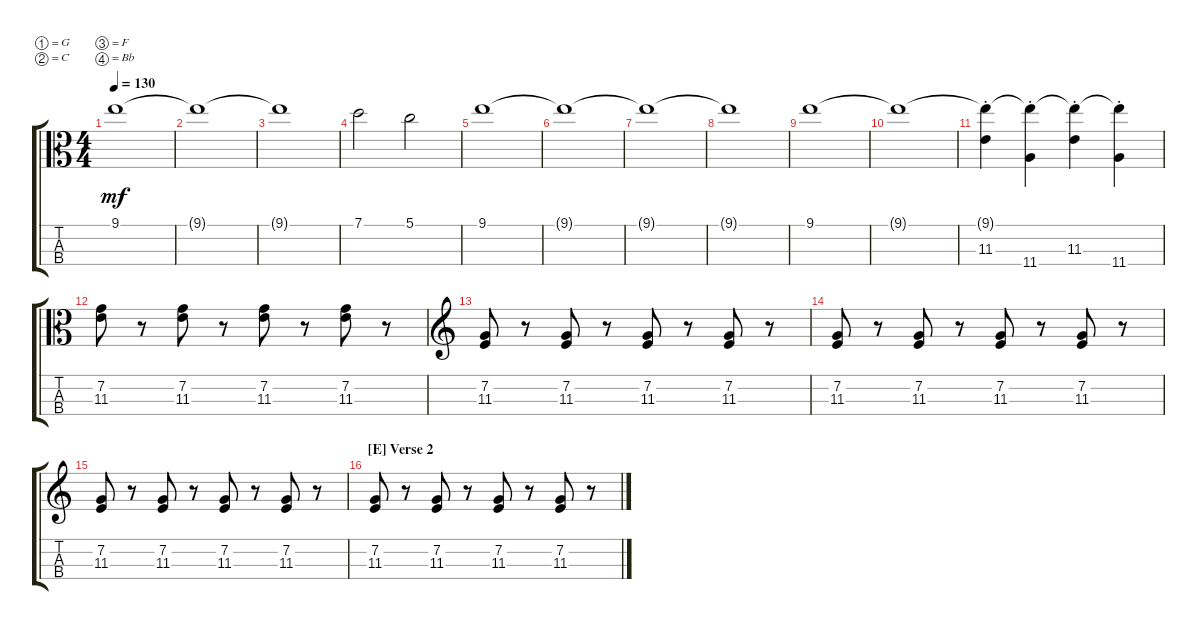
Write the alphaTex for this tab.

\defaultSystemsLayout 4
\bracketExtendMode groupsimilarinstruments
\singleTrackTrackNamePolicy hidden
\multiTrackTrackNamePolicy hidden
\firstSystemTrackNameOrientation horizontal
\otherSystemsTrackNameOrientation horizontal
\track ("Viola" "Viola") {instrument viola}
\staff {score tabs}
\tuning (G4 C4 F3 Bb2)
\ts (4 4)
\tempo 130
\clef c3
\scale
1.03909
\ks c
9.1.1{dy mf} |
\scale
0.960908 9.1{t}.1 |
\scale
1.03909 9.1{t}.1 |
\scale
0.960908 7.1.2 5.1.2 |
\scale
1.03909 9.1.1 |
\scale
0.960908 9.1{t}.1 |
\scale
1.03909 9.1{t}.1 |
\scale
0.960908 9.1{t}.1 |
\scale
1.03909 9.1.1 |
\scale
0.960908 9.1{t}.1 |
\scale
1.03909 (9.1{t} 11.3{st}).4 (9.1{t} 11.4{st}).4 (9.1{t} 11.3{st}).4 (9.1{t} 11.4{st}).4 |
\scale
0.960908 (11.3 7.2).8 r.8 (11.3 7.2).8 r.8 (11.3 7.2).8 r.8 (11.3 7.2).8 r.8 |
\clef g2
\scale
1.03909 (11.3 7.2).8 r.8 (11.3 7.2).8 r.8 (11.3 7.2).8 r.8 (11.3 7.2).8 r.8 |
\scale
0.960908 (11.3 7.2).8 r.8 (11.3 7.2).8 r.8 (11.3 7.2).8 r.8 (11.3 7.2).8 r.8 |
\scale
1.03909 (11.3 7.2).8 r.8 (11.3 7.2).8 r.8 (11.3 7.2).8 r.8 (11.3 7.2).8 r.8 |
\section ("E" "Verse 2")
\scale
0.960908 (11.3 7.2).8 r.8 (11.3 7.2).8 r.8 (11.3 7.2).8 r.8 (11.3 7.2).8 r.8
